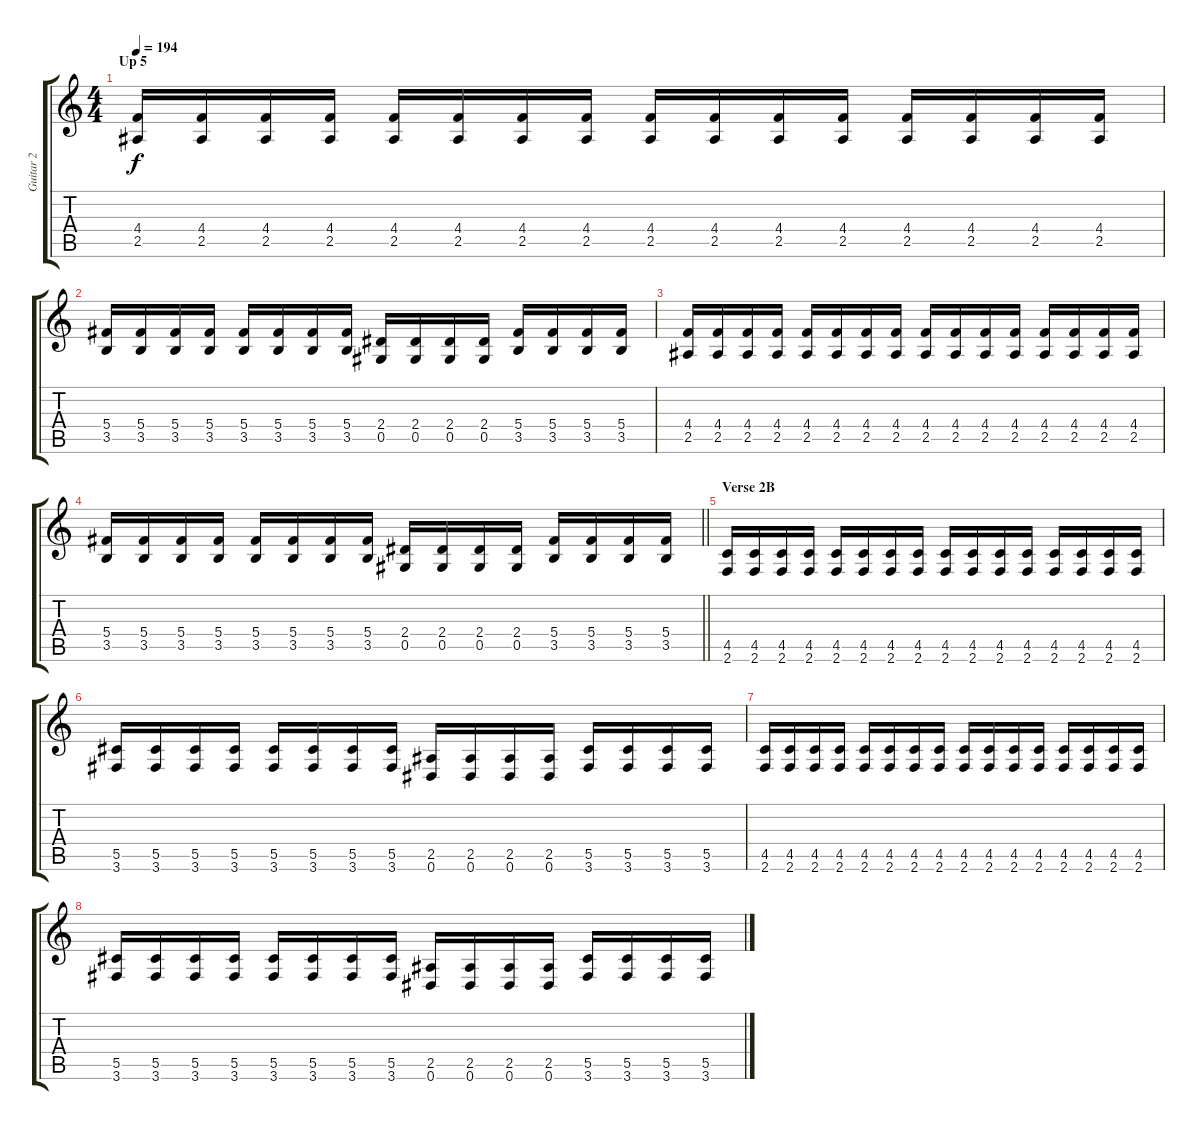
\track ("Guitar 2" "Guitar 2") {instrument overdrivenguitar}
\staff {score tabs}
\tuning (Eb4 Bb3 Gb3 Db3 Ab2 Eb2) {hide}
\ts (4 4)
\section ("" "Up 5")
\tempo 194
\clef g2
\ks c
(4.4 2.5).16{dy f} (4.4 2.5).16 (4.4 2.5).16 (4.4 2.5).16 (4.4 2.5).16 (4.4 2.5).16 (4.4 2.5).16 (4.4 2.5).16 (4.4 2.5).16 (4.4 2.5).16 (4.4 2.5).16 (4.4 2.5).16 (4.4 2.5).16 (4.4 2.5).16 (4.4 2.5).16 (4.4 2.5).16 |
(5.4 3.5).16 (5.4 3.5).16 (5.4 3.5).16 (5.4 3.5).16 (5.4 3.5).16 (5.4 3.5).16 (5.4 3.5).16 (5.4 3.5).16 (2.4 0.5).16 (2.4 0.5).16 (2.4 0.5).16 (2.4 0.5).16 (5.4 3.5).16 (5.4 3.5).16 (5.4 3.5).16 (5.4 3.5).16 |
(4.4 2.5).16 (4.4 2.5).16 (4.4 2.5).16 (4.4 2.5).16 (4.4 2.5).16 (4.4 2.5).16 (4.4 2.5).16 (4.4 2.5).16 (4.4 2.5).16 (4.4 2.5).16 (4.4 2.5).16 (4.4 2.5).16 (4.4 2.5).16 (4.4 2.5).16 (4.4 2.5).16 (4.4 2.5).16 |
\barLineRight lightlight
(5.4 3.5).16 (5.4 3.5).16 (5.4 3.5).16 (5.4 3.5).16 (5.4 3.5).16 (5.4 3.5).16 (5.4 3.5).16 (5.4 3.5).16 (2.4 0.5).16 (2.4 0.5).16 (2.4 0.5).16 (2.4 0.5).16 (5.4 3.5).16 (5.4 3.5).16 (5.4 3.5).16 (5.4 3.5).16 |
\section ("" "Verse 2B")
(4.5 2.6).16 (4.5 2.6).16 (4.5 2.6).16 (4.5 2.6).16 (4.5 2.6).16 (4.5 2.6).16 (4.5 2.6).16 (4.5 2.6).16 (4.5 2.6).16 (4.5 2.6).16 (4.5 2.6).16 (4.5 2.6).16 (4.5 2.6).16 (4.5 2.6).16 (4.5 2.6).16 (4.5 2.6).16 |
(5.5 3.6).16 (5.5 3.6).16 (5.5 3.6).16 (5.5 3.6).16 (5.5 3.6).16 (5.5 3.6).16 (5.5 3.6).16 (5.5 3.6).16 (2.5 0.6).16 (2.5 0.6).16 (2.5 0.6).16 (2.5 0.6).16 (5.5 3.6).16 (5.5 3.6).16 (5.5 3.6).16 (5.5 3.6).16 |
(4.5 2.6).16 (4.5 2.6).16 (4.5 2.6).16 (4.5 2.6).16 (4.5 2.6).16 (4.5 2.6).16 (4.5 2.6).16 (4.5 2.6).16 (4.5 2.6).16 (4.5 2.6).16 (4.5 2.6).16 (4.5 2.6).16 (4.5 2.6).16 (4.5 2.6).16 (4.5 2.6).16 (4.5 2.6).16 |
(5.5 3.6).16 (5.5 3.6).16 (5.5 3.6).16 (5.5 3.6).16 (5.5 3.6).16 (5.5 3.6).16 (5.5 3.6).16 (5.5 3.6).16 (2.5 0.6).16 (2.5 0.6).16 (2.5 0.6).16 (2.5 0.6).16 (5.5 3.6).16 (5.5 3.6).16 (5.5 3.6).16 (5.5 3.6).16
